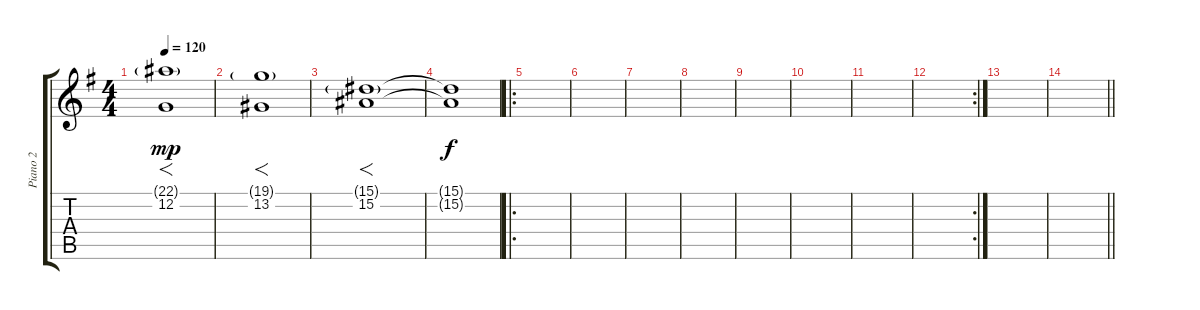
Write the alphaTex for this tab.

\track ("Piano 2" "Piano 2") {instrument acousticgrandpiano}
\staff {score tabs}
\tuning (C4 G3 Eb3 Bb2 F2 C2) {hide}
\ts (4 4)
\tempo 120
\clef g2
\ks g
(22.1{g} 12.2).1{f dy mp} |
(19.1{g} 13.2).1{f} |
(15.1{g} 15.2).1{f} |
(15.1{t} 15.2{t}).1{dy f} |
\ro
|
|
|
|
|
|
|
\rc 2
|
|
\barLineRight lightlight
